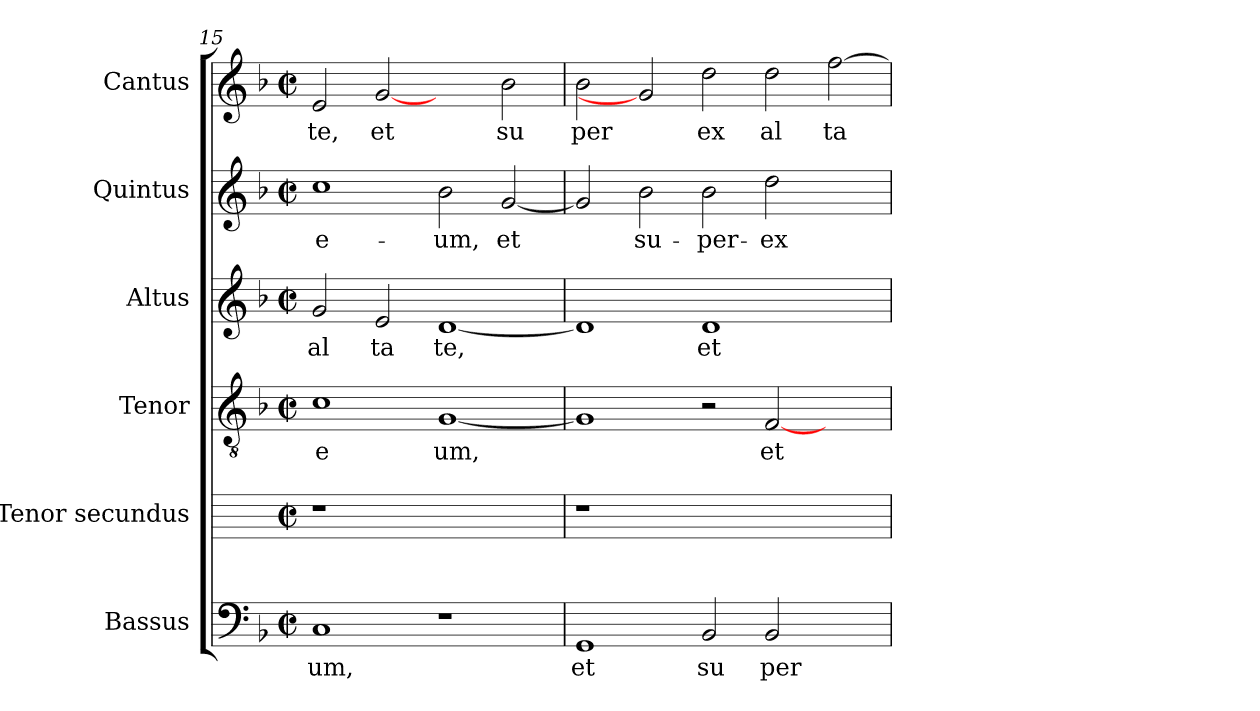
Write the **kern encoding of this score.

**kern	**text	**kern	**kern	**text	**kern	**text	**kern	**text	**kern	**text
*part6	*part6	*part5	*part4	*part4	*part3	*part3	*part2	*part2	*part1	*part1
*staff6	*staff6	*staff5	*staff4	*staff4	*staff3	*staff3	*staff2	*staff2	*staff1	*staff1
*I"Bassus	*	*I"Tenor  secundus	*I"Tenor	*	*I"Altus	*	*I"Quintus	*	*I"Cantus	*
*I'B	*	*	*I'T	*	*I'A	*	*I'Q	*	*I'C	*
*clefF4	*	*	*clefGv2	*	*clefG2	*	*clefG2	*	*clefG2	*
*k[b-]	*	*k[]	*k[b-]	*	*k[b-]	*	*k[b-]	*	*k[b-]	*
*F:	*	*C:	*F:	*	*F:	*	*F:	*	*F:	*
*M2/2	*	*M2/2	*M2/2	*	*M2/2	*	*M2/2	*	*M2/2	*
*met(c|)	*	*met(c|)	*met(c|)	*	*met(c|)	*	*met(c|)	*	*met(c|)	*
=15	=15	=15	=15	=15	=15	=15	=15	=15	=15	=15
!	!LO:LY:b:cj	!	!	!LO:LY:b:cj	!	!LO:LY:b:cj	!	!LO:LY:b:cj	!	!LO:LY:b:cj
1C	um,	1r	1c	e	2g/	al	1cc	e-	2e/	te,
!	!	!	!	!	!	!LO:LY:b:cj	!	!	!	!LO:LY:b:cj
.	.	.	.	.	2e/	ta	.	.	[2g	et
!	!	!	!	!LO:LY:b:cj	!	!LO:LY:b:cj	!	!LO:LY:b:cj	!	!
1r	.	1ryy	[<1G	um,	[<1d	te,	2b-\	-um,	2ryy	.
!	!	!	!	!	!	!	!	!LO:LY:b:cj	!	!LO:LY:b:cj
.	.	.	.	.	.	.	[<2g/	et	2b-\	su
=16	=16	=16	=16	=16	=16	=16	=16	=16	=16	=16
!	!LO:LY:b:cj	!	!	!LO:LY:b:cj	!	!LO:LY:b:cj	!	!LO:LY:b:cj	!	!LO:LY:b:cj
1GG	et	1r	1G]	.	1d]	.	2g/]	.	2b-\	per
!	!	!	!	!	!	!	!	!LO:LY:b:cj	!	!
.	.	.	.	.	.	.	2b-\	su-	2g]	.
!	!LO:LY:b:cj	!	!	!	!	!LO:LY:b:cj	!	!LO:LY:b:cj	!	!LO:LY:b:cj
2BB-/	su	1.ryy	2r	.	1d	et	2b-\	-per-	2dd\	ex
!	!LO:LY:b:cj	!	!	!LO:LY:b:cj	!	!	!	!LO:LY:b:cj	!	!LO:LY:b:cj
2BB-/	per	.	[<2F/	et	.	.	2dd\	-ex-	2dd\	al
!	!	!	!	!	!	!	!	!	!	!LO:LY:b:cj
2ryy	.	.	2ryy	.	2ryy	.	2ryy	.	[>2ff\	ta
=	=	=	=	=	=	=	=	=	=	=
*-	*-	*-	*-	*-	*-	*-	*-	*-	*-	*-
